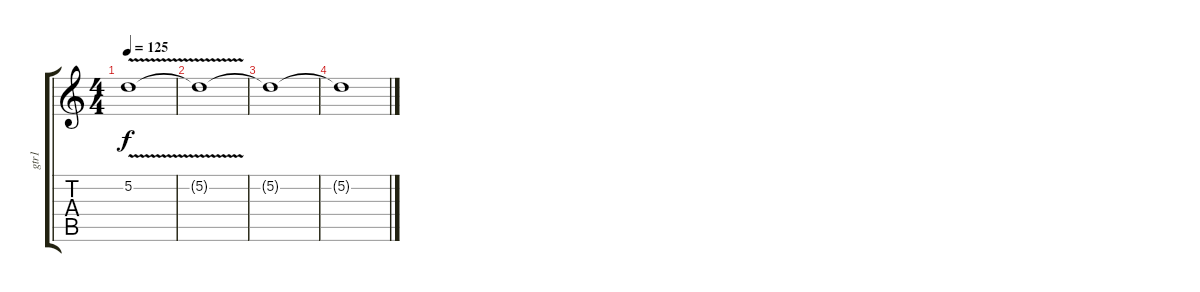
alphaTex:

\track ("gtr1" "gtr1") {instrument distortionguitar}
\staff {score tabs}
\tuning (D4 A3 F3 C3 G2 D2) {hide}
\ts (4 4)
\tempo 125
\clef g2
\ks c
5.2{v}.1{dy f} |
5.2{t}.1 |
5.2{t}.1 |
5.2{t}.1
